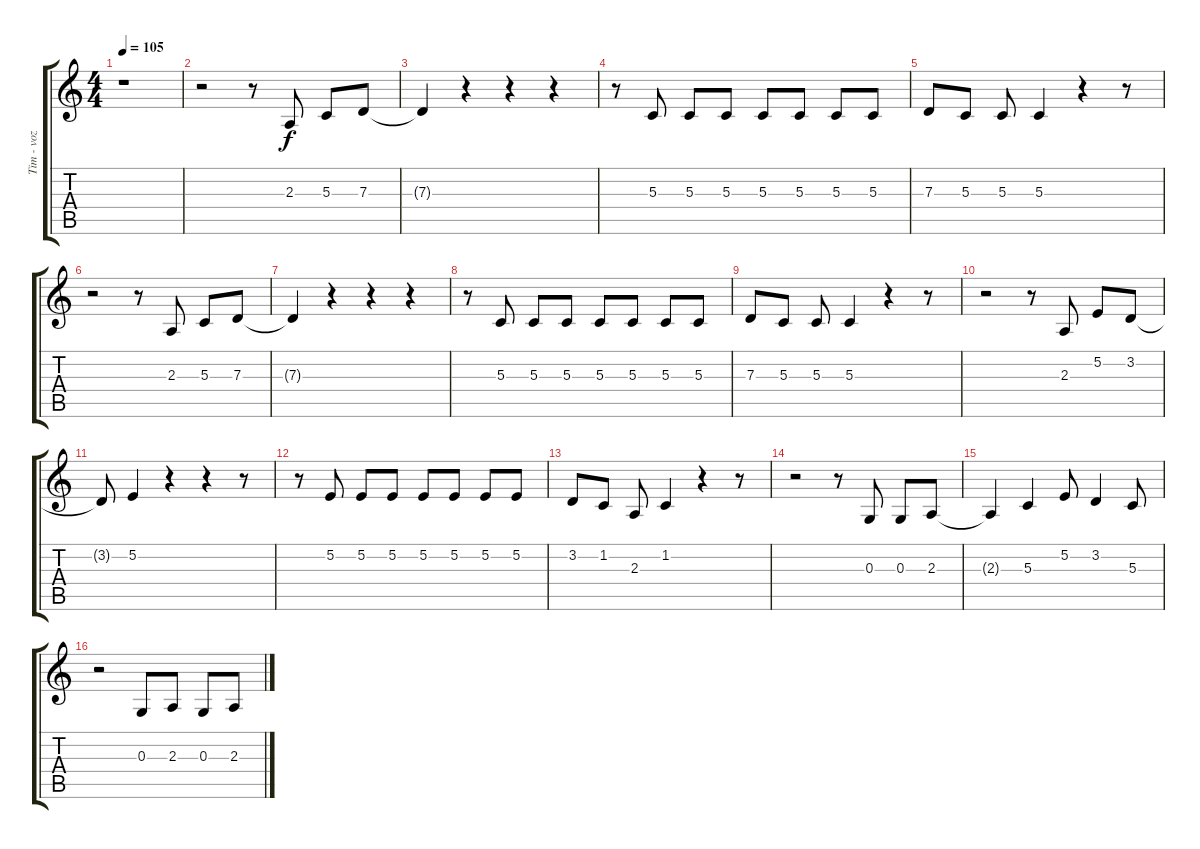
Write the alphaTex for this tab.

\track ("Tim - voz" "Tim - voz") {instrument tenorsax}
\staff {score tabs}
\tuning (E4 B3 G3 D3 A2 E2) {hide}
\ts (4 4)
\tempo 105
\clef g2
\ks c
r.1{dy f} |
r.2 r.8 2.3.8 5.3.8 7.3.8 |
7.3{t}.4 r.4 r.4 r.4 |
r.8 5.3.8 5.3.8 5.3.8 5.3.8 5.3.8 5.3.8 5.3.8 |
7.3.8 5.3.8 5.3.8 5.3.4 r.4 r.8 |
r.2 r.8 2.3.8 5.3.8 7.3.8 |
7.3{t}.4 r.4 r.4 r.4 |
r.8 5.3.8 5.3.8 5.3.8 5.3.8 5.3.8 5.3.8 5.3.8 |
7.3.8 5.3.8 5.3.8 5.3.4 r.4 r.8 |
r.2 r.8 2.3.8 5.2.8 3.2.8 |
3.2{t}.8 5.2.4 r.4 r.4 r.8 |
r.8 5.2.8 5.2.8 5.2.8 5.2.8 5.2.8 5.2.8 5.2.8 |
3.2.8 1.2.8 2.3.8 1.2.4 r.4 r.8 |
r.2 r.8 0.3.8 0.3.8 2.3.8 |
2.3{t}.4 5.3.4 5.2.8 3.2.4 5.3.8 |
r.2 0.3.8 2.3.8 0.3.8 2.3.8
